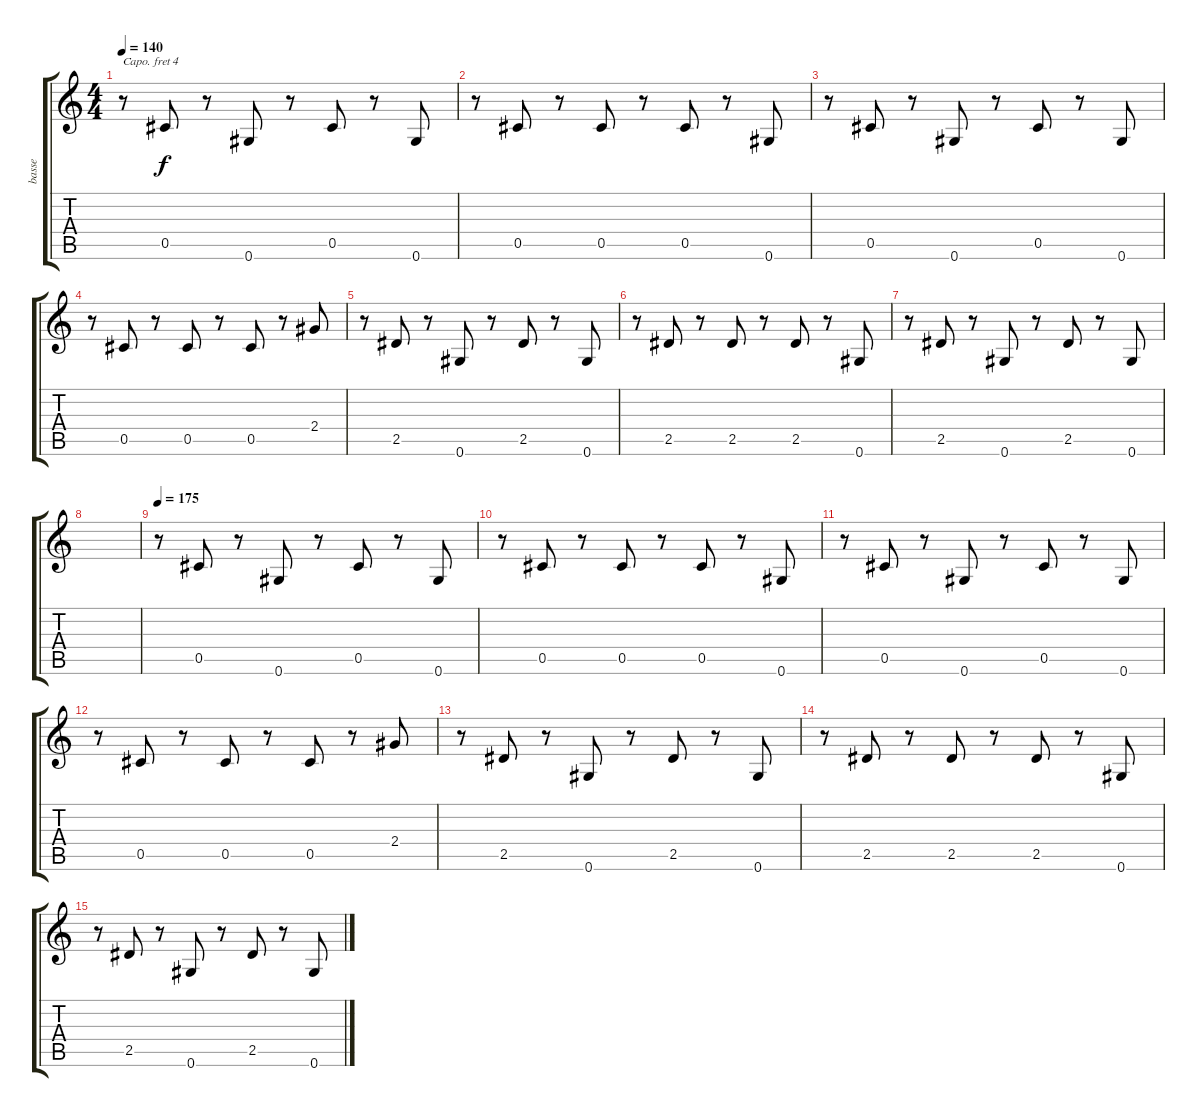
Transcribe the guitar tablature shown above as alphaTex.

\track ("basse" "basse") {instrument synthbass1}
\staff {score tabs}
\capo 4
\tuning (E4 B3 G3 D3 A2 E2) {hide}
\ts (4 4)
\tempo 140
\clef g2
\ks c
r.8{dy f} 0.5.8 r.8 0.6.8 r.8 0.5.8 r.8 0.6.8 |
r.8 0.5.8 r.8 0.5.8 r.8 0.5.8 r.8 0.6.8 |
r.8 0.5.8 r.8 0.6.8 r.8 0.5.8 r.8 0.6.8 |
r.8 0.5.8 r.8 0.5.8 r.8 0.5.8 r.8 2.4.8 |
r.8 2.5.8 r.8 0.6.8 r.8 2.5.8 r.8 0.6.8 |
r.8 2.5.8 r.8 2.5.8 r.8 2.5.8 r.8 0.6.8 |
r.8 2.5.8 r.8 0.6.8 r.8 2.5.8 r.8 0.6.8 |
|
\tempo 175
r.8 0.5.8 r.8 0.6.8 r.8 0.5.8 r.8 0.6.8 |
r.8 0.5.8 r.8 0.5.8 r.8 0.5.8 r.8 0.6.8 |
r.8 0.5.8 r.8 0.6.8 r.8 0.5.8 r.8 0.6.8 |
r.8 0.5.8 r.8 0.5.8 r.8 0.5.8 r.8 2.4.8 |
r.8 2.5.8 r.8 0.6.8 r.8 2.5.8 r.8 0.6.8 |
r.8 2.5.8 r.8 2.5.8 r.8 2.5.8 r.8 0.6.8 |
r.8 2.5.8 r.8 0.6.8 r.8 2.5.8 r.8 0.6.8
